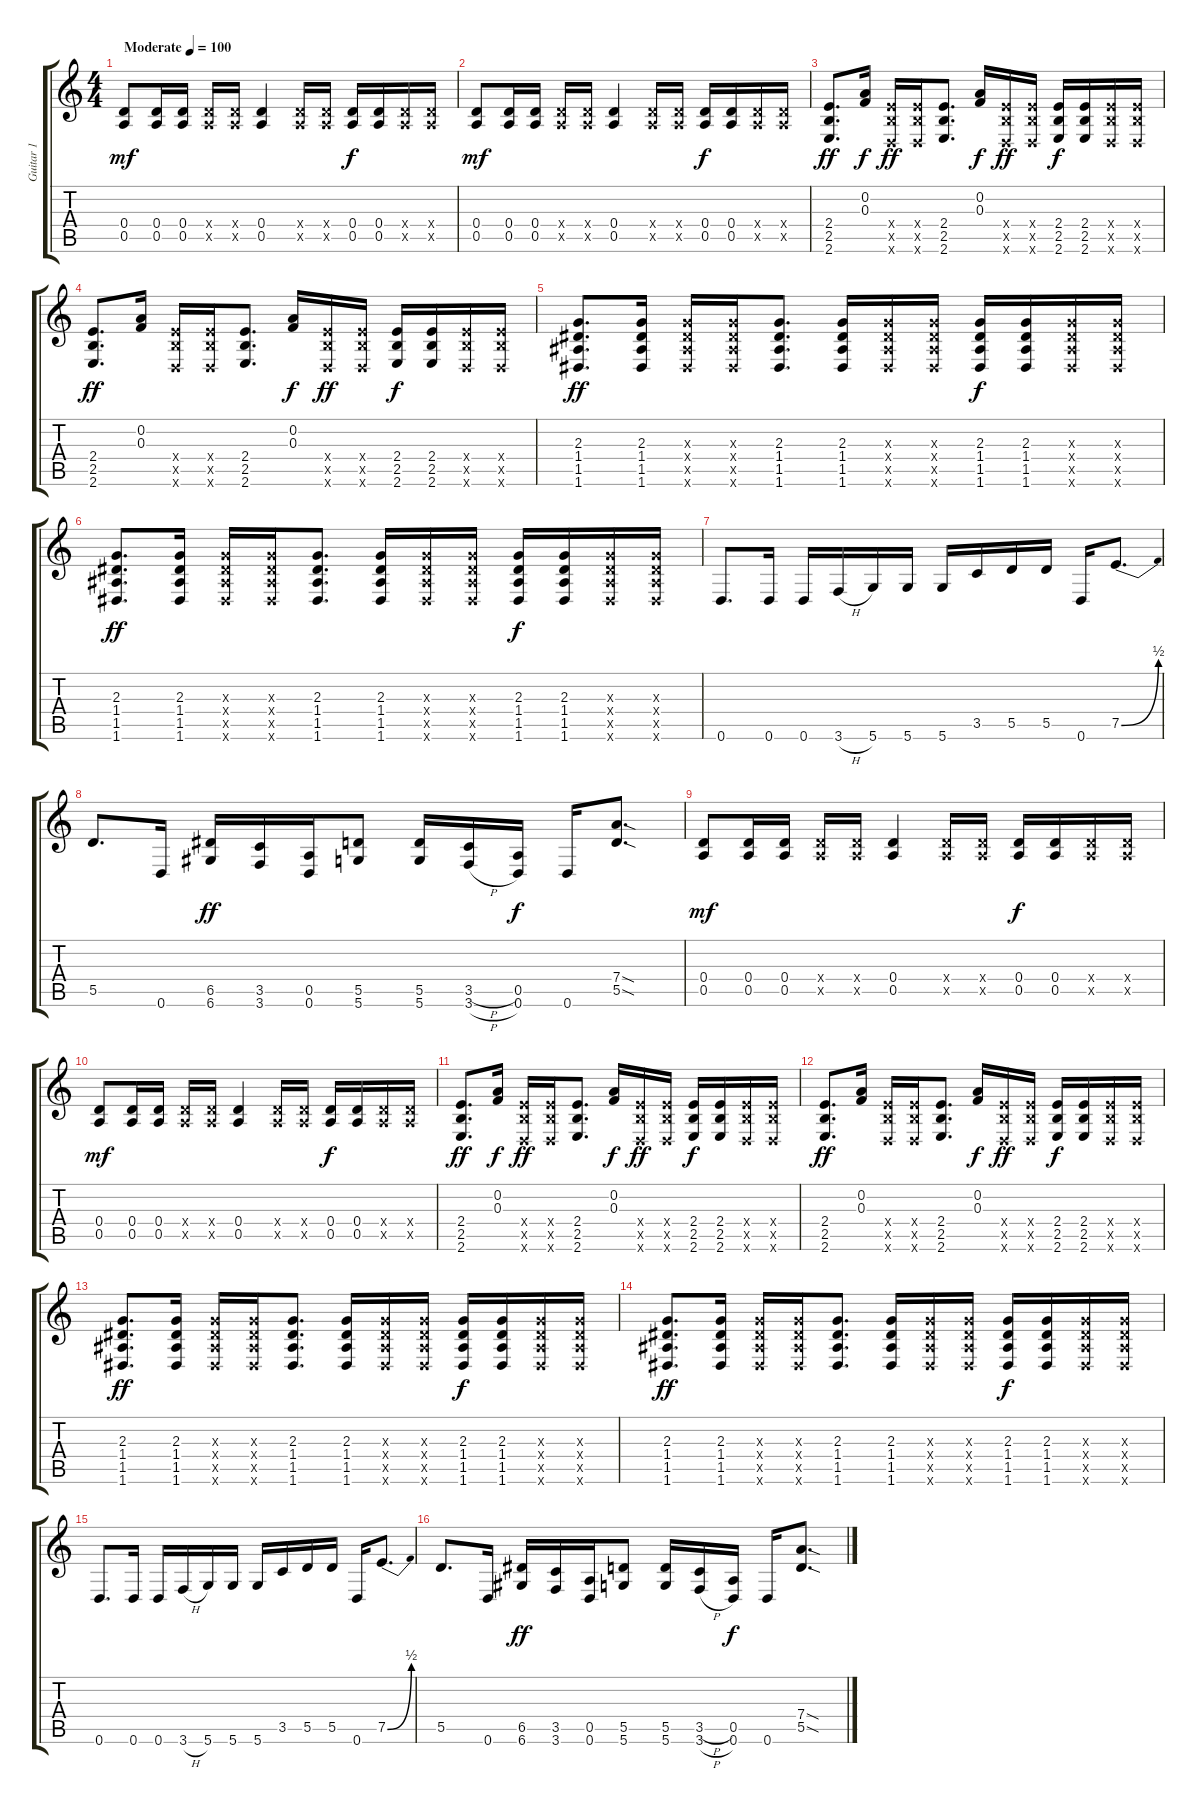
\track ("Guitar 1" "Guitar 1") {instrument overdrivenguitar}
\staff {score tabs}
\tuning (E4 A3 F3 D3 A2 D2) {hide}
\ts (4 4)
\tempo (100 "Moderate")
\clef g2
\ks c
(0.4 0.5).8{dy mf instrument overdrivenguitar} (0.4 0.5).16 (0.4 0.5).16 (0.4{x} 0.5{x}).16 (0.4{x} 0.5{x}).16 (0.4 0.5).4 (0.4{x} 0.5{x}).16 (0.4{x} 0.5{x}).16 (0.4 0.5).16{dy f} (0.4 0.5).16 (0.4{x} 0.5{x}).16 (0.4{x} 0.5{x}).16 |
(0.4 0.5).8{dy mf} (0.4 0.5).16 (0.4 0.5).16 (0.4{x} 0.5{x}).16 (0.4{x} 0.5{x}).16 (0.4 0.5).4 (0.4{x} 0.5{x}).16 (0.4{x} 0.5{x}).16 (0.4 0.5).16{dy f} (0.4 0.5).16 (0.4{x} 0.5{x}).16 (0.4{x} 0.5{x}).16 |
(2.4 2.5 2.6).8{d dy ff} (0.2 0.3).16{dy f} (2.4{x} 2.5{x} 0.6{x}).16{dy ff} (2.4{x} 2.5{x} 0.6{x}).16 (2.4 2.5 2.6).8{d} (0.2 0.3).16{dy f} (2.4{x} 2.5{x} 0.6{x}).16{dy ff} (2.4{x} 2.5{x} 0.6{x}).16 (2.4 2.5 2.6).16{dy f} (2.4 2.5 2.6).16 (2.4{x} 2.5{x} 0.6{x}).16 (2.4{x} 2.5{x} 0.6{x}).16 |
(2.4 2.5 2.6).8{d dy ff} (0.2 0.3).16 (2.4{x} 2.5{x} 0.6{x}).16 (2.4{x} 2.5{x} 0.6{x}).16 (2.4 2.5 2.6).8{d} (0.2 0.3).16{dy f} (2.4{x} 2.5{x} 0.6{x}).16{dy ff} (2.4{x} 2.5{x} 0.6{x}).16 (2.4 2.5 2.6).16{dy f} (2.4 2.5 2.6).16 (2.4{x} 2.5{x} 0.6{x}).16 (2.4{x} 2.5{x} 0.6{x}).16 |
(2.3 1.4 1.5 1.6).8{d dy ff} (2.3 1.4 1.5 1.6).16 (2.3{x} 1.4{x} 1.5{x} 1.6{x}).16 (2.3{x} 1.4{x} 1.5{x} 1.6{x}).16 (2.3 1.4 1.5 1.6).8{d} (2.3 1.4 1.5 1.6).16 (2.3{x} 1.4{x} 1.5{x} 1.6{x}).16 (2.3{x} 1.4{x} 1.5{x} 1.6{x}).16 (2.3 1.4 1.5 1.6).16{dy f} (2.3 1.4 1.5 1.6).16 (2.3{x} 1.4{x} 1.5{x} 1.6{x}).16 (2.3{x} 1.4{x} 1.5{x} 1.6{x}).16 |
(2.3 1.4 1.5 1.6).8{d dy ff} (2.3 1.4 1.5 1.6).16 (2.3{x} 1.4{x} 1.5{x} 1.6{x}).16 (2.3{x} 1.4{x} 1.5{x} 1.6{x}).16 (2.3 1.4 1.5 1.6).8{d} (2.3 1.4 1.5 1.6).16 (2.3{x} 1.4{x} 1.5{x} 1.6{x}).16 (2.3{x} 1.4{x} 1.5{x} 1.6{x}).16 (2.3 1.4 1.5 1.6).16{dy f} (2.3 1.4 1.5 1.6).16 (2.3{x} 1.4{x} 1.5{x} 1.6{x}).16 (2.3{x} 1.4{x} 1.5{x} 1.6{x}).16 |
0.6.8{d instrument overdrivenguitar} 0.6.16 0.6.16 3.6{h}.16 5.6.16 5.6.16 5.6.16 3.5.16 5.5.16 5.5.16 0.6.16 7.5{be (bend 0 0 60 2)}.8{d} |
5.5.8{d} 0.6.16 (6.5 6.6).16{dy ff} (3.5 3.6).16 (0.5 0.6).16 (5.5 5.6).8 (5.5 5.6).16 (3.5{h} 3.6{h}).16 (0.5 0.6).16{dy f} 0.6.16 (7.4{sod} 5.5{sod}).8{d} |
(0.4 0.5).8{dy mf} (0.4 0.5).16 (0.4 0.5).16 (0.4{x} 0.5{x}).16 (0.4{x} 0.5{x}).16 (0.4 0.5).4 (0.4{x} 0.5{x}).16 (0.4{x} 0.5{x}).16 (0.4 0.5).16{dy f} (0.4 0.5).16 (0.4{x} 0.5{x}).16 (0.4{x} 0.5{x}).16 |
(0.4 0.5).8{dy mf} (0.4 0.5).16 (0.4 0.5).16 (0.4{x} 0.5{x}).16 (0.4{x} 0.5{x}).16 (0.4 0.5).4 (0.4{x} 0.5{x}).16 (0.4{x} 0.5{x}).16 (0.4 0.5).16{dy f} (0.4 0.5).16 (0.4{x} 0.5{x}).16 (0.4{x} 0.5{x}).16 |
(2.4 2.5 2.6).8{d dy ff} (0.2 0.3).16{dy f} (2.4{x} 2.5{x} 0.6{x}).16{dy ff} (2.4{x} 2.5{x} 0.6{x}).16 (2.4 2.5 2.6).8{d} (0.2 0.3).16{dy f} (2.4{x} 2.5{x} 0.6{x}).16{dy ff} (2.4{x} 2.5{x} 0.6{x}).16 (2.4 2.5 2.6).16{dy f} (2.4 2.5 2.6).16 (2.4{x} 2.5{x} 0.6{x}).16 (2.4{x} 2.5{x} 0.6{x}).16 |
(2.4 2.5 2.6).8{d dy ff} (0.2 0.3).16 (2.4{x} 2.5{x} 0.6{x}).16 (2.4{x} 2.5{x} 0.6{x}).16 (2.4 2.5 2.6).8{d} (0.2 0.3).16{dy f} (2.4{x} 2.5{x} 0.6{x}).16{dy ff} (2.4{x} 2.5{x} 0.6{x}).16 (2.4 2.5 2.6).16{dy f} (2.4 2.5 2.6).16 (2.4{x} 2.5{x} 0.6{x}).16 (2.4{x} 2.5{x} 0.6{x}).16 |
(2.3 1.4 1.5 1.6).8{d dy ff} (2.3 1.4 1.5 1.6).16 (2.3{x} 1.4{x} 1.5{x} 1.6{x}).16 (2.3{x} 1.4{x} 1.5{x} 1.6{x}).16 (2.3 1.4 1.5 1.6).8{d} (2.3 1.4 1.5 1.6).16 (2.3{x} 1.4{x} 1.5{x} 1.6{x}).16 (2.3{x} 1.4{x} 1.5{x} 1.6{x}).16 (2.3 1.4 1.5 1.6).16{dy f} (2.3 1.4 1.5 1.6).16 (2.3{x} 1.4{x} 1.5{x} 1.6{x}).16 (2.3{x} 1.4{x} 1.5{x} 1.6{x}).16 |
(2.3 1.4 1.5 1.6).8{d dy ff} (2.3 1.4 1.5 1.6).16 (2.3{x} 1.4{x} 1.5{x} 1.6{x}).16 (2.3{x} 1.4{x} 1.5{x} 1.6{x}).16 (2.3 1.4 1.5 1.6).8{d} (2.3 1.4 1.5 1.6).16 (2.3{x} 1.4{x} 1.5{x} 1.6{x}).16 (2.3{x} 1.4{x} 1.5{x} 1.6{x}).16 (2.3 1.4 1.5 1.6).16{dy f} (2.3 1.4 1.5 1.6).16 (2.3{x} 1.4{x} 1.5{x} 1.6{x}).16 (2.3{x} 1.4{x} 1.5{x} 1.6{x}).16 |
0.6.8{d} 0.6.16 0.6.16 3.6{h}.16 5.6.16 5.6.16 5.6.16 3.5.16 5.5.16 5.5.16 0.6.16 7.5{be (bend 0 0 60 2)}.8{d} |
5.5.8{d} 0.6.16 (6.5 6.6).16{dy ff} (3.5 3.6).16 (0.5 0.6).16 (5.5 5.6).8 (5.5 5.6).16 (3.5{h} 3.6{h}).16 (0.5 0.6).16{dy f} 0.6.16 (7.4{sod} 5.5{sod}).8{d}
